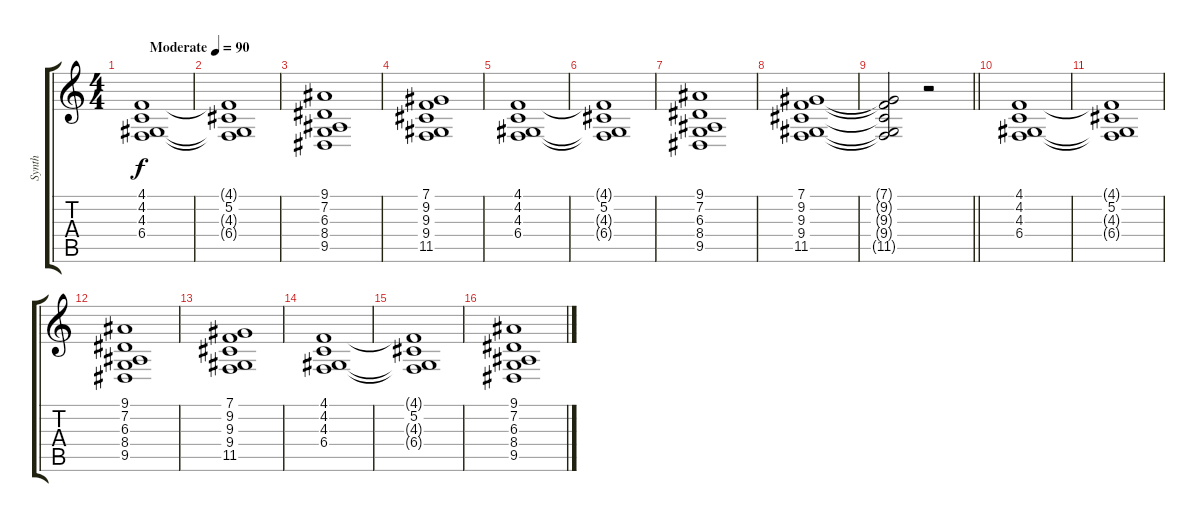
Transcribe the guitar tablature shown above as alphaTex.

\track ("Synth" "Synth") {instrument pad2warm}
\staff {score tabs}
\tuning (Db4 Ab3 E3 B2 Gb2 Db2) {hide}
\ts (4 4)
\section ("" "")
\tempo (90 "Moderate")
\clef g2
\ks c
(4.1 4.2 4.3 6.4).1{dy f instrument pad2warm} |
(4.1{t} 5.2 4.3{t} 6.4{t}).1 |
(9.1 7.2 6.3 8.4 9.5).1 |
(7.1 9.2 9.3 9.4 11.5).1 |
(4.1 4.2 4.3 6.4).1 |
(4.1{t} 5.2 4.3{t} 6.4{t}).1 |
(9.1 7.2 6.3 8.4 9.5).1 |
(7.1 9.2 9.3 9.4 11.5).1 |
\barLineRight lightlight
(7.1{t} 9.2{t} 9.3{t} 9.4{t} 11.5{t}).2 r.2 |
\section ("" "")
(4.1 4.2 4.3 6.4).1 |
(4.1{t} 5.2 4.3{t} 6.4{t}).1 |
(9.1 7.2 6.3 8.4 9.5).1 |
(7.1 9.2 9.3 9.4 11.5).1 |
(4.1 4.2 4.3 6.4).1 |
(4.1{t} 5.2 4.3{t} 6.4{t}).1 |
(9.1 7.2 6.3 8.4 9.5).1
